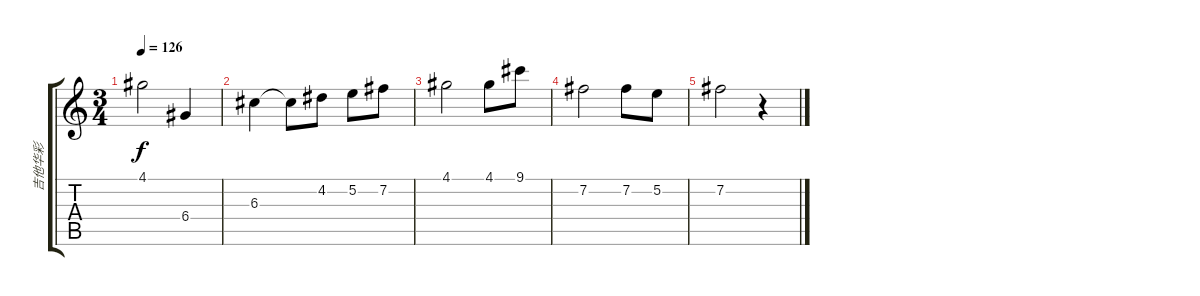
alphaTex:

\track ("吉他华彩" "吉他华彩") {instrument acousticguitarnylon}
\staff {score tabs}
\tuning (E4 B3 G3 D3 A2 E2) {hide}
\ts (3 4)
\tempo 126
\clef g2
\ks c
4.1.2{dy f} 6.4.4 |
6.3.4 6.3{t}.8 4.2.8 5.2.8 7.2.8 |
4.1.2 4.1.8 9.1.8 |
7.2.2 7.2.8 5.2.8 |
7.2.2 r.4
